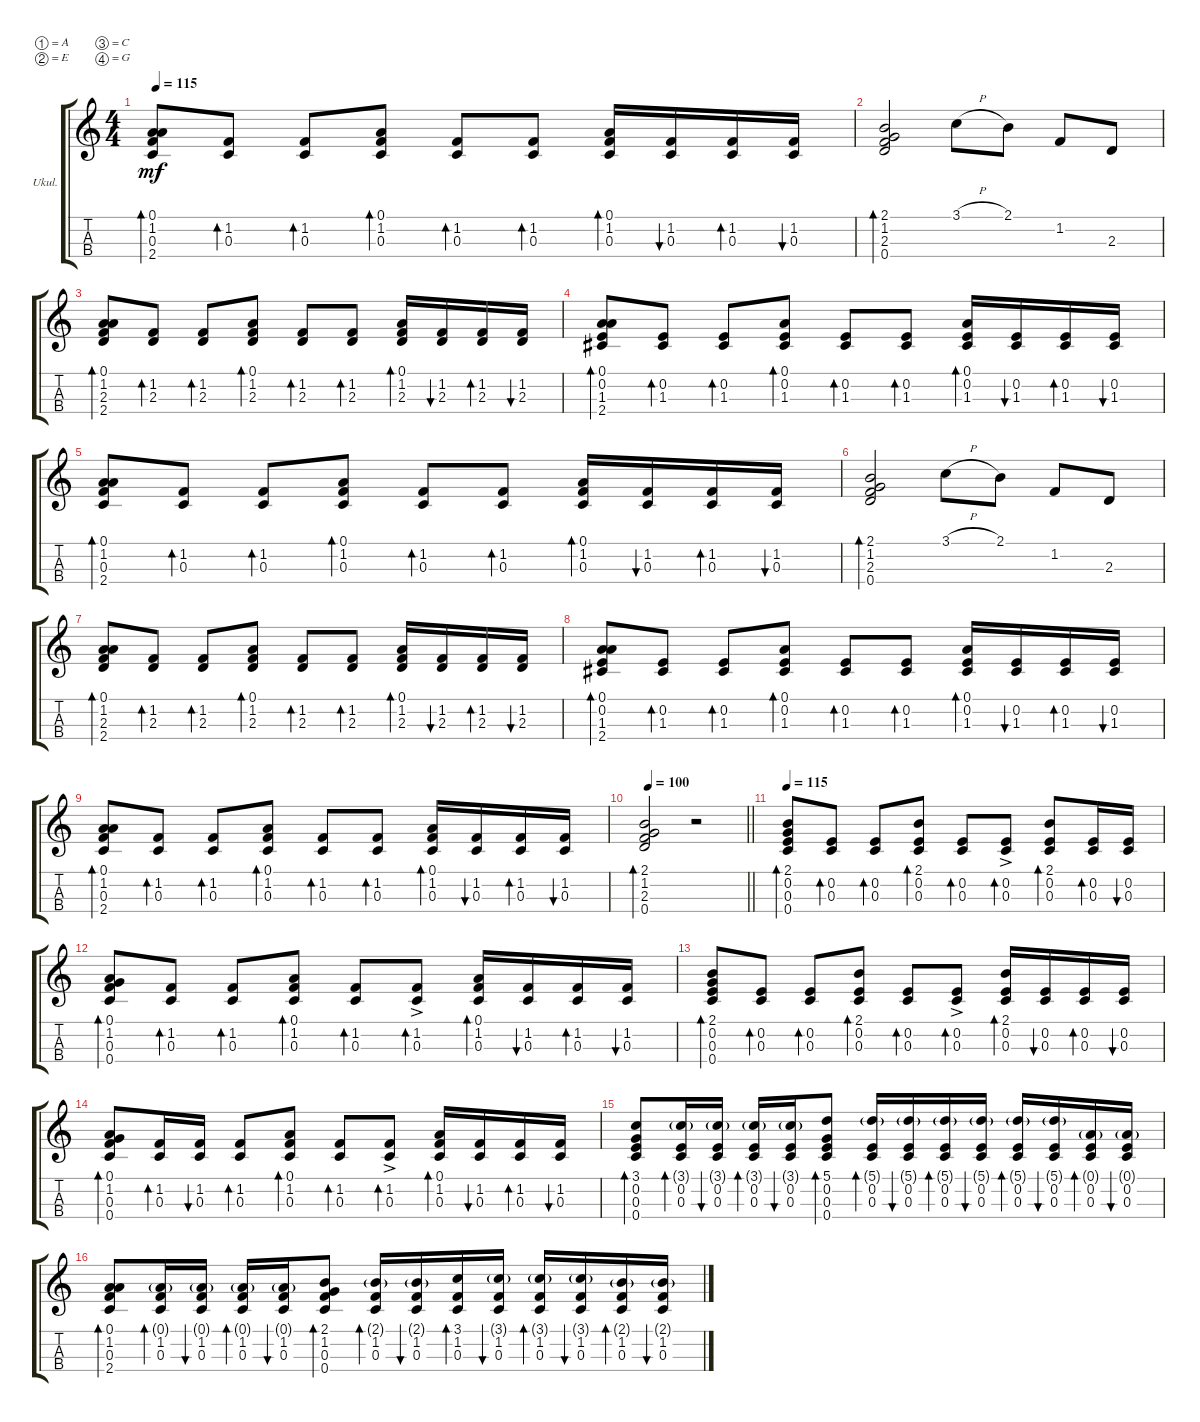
\defaultSystemsLayout 4
\bracketExtendMode groupsimilarinstruments
\firstSystemTrackNameOrientation horizontal
\otherSystemsTrackNameOrientation horizontal
\track ("Ukulele" "Ukul.") {instrument shamisen}
\staff {score tabs}
\tuning (A4 E4 C4 G4)
\ts (4 4)
\tempo 115
\clef g2
\ks c
(2.4 0.3 1.2 0.1).8{bd 58 dy mf} (1.2 0.3).8{bd 58} (0.3 1.2).8{bd 58} (0.1 1.2 0.3).8{bd 58} (1.2 0.3).8{bd 58} (0.3 1.2).8{bd 58} (1.2 0.3 0.1).16{bd 58} (1.2 0.3).16{bu 45} (1.2 0.3).16{bd 58} (1.2 0.3).16{bu 45} |
(0.4 2.3 1.2 2.1).2{bd 82} 3.1{h}.8 2.1.8 1.2.8 2.3.8 |
(2.4 2.3 1.2 0.1).8{bd 58} (1.2 2.3).8{bd 58} (2.3 1.2).8{bd 58} (0.1 1.2 2.3).8{bd 58} (1.2 2.3).8{bd 58} (2.3 1.2).8{bd 58} (1.2 2.3 0.1).16{bd 58} (1.2 2.3).16{bu 45} (1.2 2.3).16{bd 58} (1.2 2.3).16{bu 45} |
(2.4 1.3 0.2 0.1).8{bd 58} (0.2 1.3).8{bd 58} (1.3 0.2).8{bd 58} (0.1 0.2 1.3).8{bd 58} (0.2 1.3).8{bd 58} (1.3 0.2).8{bd 58} (0.2 1.3 0.1).16{bd 58} (0.2 1.3).16{bu 45} (0.2 1.3).16{bd 58} (0.2 1.3).16{bu 45} |
(2.4 0.3 1.2 0.1).8{bd 58} (1.2 0.3).8{bd 58} (0.3 1.2).8{bd 58} (0.1 1.2 0.3).8{bd 58} (1.2 0.3).8{bd 58} (0.3 1.2).8{bd 58} (1.2 0.3 0.1).16{bd 58} (1.2 0.3).16{bu 45} (1.2 0.3).16{bd 58} (1.2 0.3).16{bu 45} |
(0.4 2.3 1.2 2.1).2{bd 82} 3.1{h}.8 2.1.8 1.2.8 2.3.8 |
(2.4 2.3 1.2 0.1).8{bd 58} (1.2 2.3).8{bd 58} (2.3 1.2).8{bd 58} (0.1 1.2 2.3).8{bd 58} (1.2 2.3).8{bd 58} (2.3 1.2).8{bd 58} (1.2 2.3 0.1).16{bd 58} (1.2 2.3).16{bu 45} (1.2 2.3).16{bd 58} (1.2 2.3).16{bu 45} |
(2.4 1.3 0.2 0.1).8{bd 58} (0.2 1.3).8{bd 58} (1.3 0.2).8{bd 58} (0.1 0.2 1.3).8{bd 58} (0.2 1.3).8{bd 58} (1.3 0.2).8{bd 58} (0.2 1.3 0.1).16{bd 58} (0.2 1.3).16{bu 45} (0.2 1.3).16{bd 58} (0.2 1.3).16{bu 45} |
(2.4 0.3 1.2 0.1).8{bd 58} (1.2 0.3).8{bd 58} (0.3 1.2).8{bd 58} (0.1 1.2 0.3).8{bd 58} (1.2 0.3).8{bd 58} (0.3 1.2).8{bd 58} (1.2 0.3 0.1).16{bd 58} (1.2 0.3).16{bu 45} (1.2 0.3).16{bd 58} (1.2 0.3).16{bu 45} |
\tempo 100
\barLineRight lightlight
(0.4 2.3 1.2 2.1).2{bd 237} r.2 |
\tempo 115
(2.1 0.2 0.3 0.4).8{bd 61} (0.2 0.3).8{bd 60} (0.3 0.2).8{bd 59} (2.1 0.2 0.3).8{bd 58} (0.2 0.3).8{bd 58} (0.3{ac} 0.2).8{bd 58} (2.1 0.2 0.3).8{bd 58} (0.2 0.3).16{bd 58} (0.2 0.3).16{bu 57} |
(0.4 0.3 1.2 0.1).8{bd 58} (1.2 0.3).8{bd 58} (0.3 1.2).8{bd 58} (0.1 1.2 0.3).8{bd 58} (1.2 0.3).8{bd 58} (0.3{ac} 1.2).8{bd 58} (1.2 0.3 0.1).16{bd 58} (1.2 0.3).16{bu 45} (1.2 0.3).16{bd 58} (1.2 0.3).16{bu 45} |
(2.1 0.2 0.3 0.4).8{bd 61} (0.2 0.3).8{bd 60} (0.3 0.2).8{bd 59} (2.1 0.2 0.3).8{bd 58} (0.2 0.3).8{bd 58} (0.3{ac} 0.2).8{bd 58} (2.1 0.2 0.3).16{bd 58} (0.2 0.3).16{bu 57} (0.2 0.3).16{bd 58} (0.2 0.3).16{bu 57} |
(0.4 0.3 1.2 0.1).8{bd 58} (1.2 0.3).16{bd 58} (1.2 0.3).16{bu 45} (0.3 1.2).8{bd 58} (0.1 1.2 0.3).8{bd 58} (1.2 0.3).8{bd 58} (0.3{ac} 1.2).8{bd 58} (1.2 0.3 0.1).16{bd 58} (1.2 0.3).16{bu 45} (1.2 0.3).16{bd 58} (1.2 0.3).16{bu 45} |
(0.4 0.3 0.2 3.1).8{bd 58} (0.2 0.3 3.1{g}).16{bd 58} (0.2 0.3 3.1{g}).16{bu 45} (0.2 0.3 3.1{g}).16{bd 58} (0.2 0.3 3.1{g}).16{bu 45} (0.4 0.3 0.2 5.1).8{bd 58} (0.2 0.3 5.1{g}).16{bd 58} (0.2 0.3 5.1{g}).16{bu 45} (0.2 0.3 5.1{g}).16{bd 58} (0.2 0.3 5.1{g}).16{bu 45} (0.2 0.3 5.1{g}).16{bd 58} (0.2 0.3 5.1{g}).16{bu 45} (0.2 0.3 0.1{g}).16{bd 58} (0.2 0.3 0.1{g}).16{bu 45} |
(2.4 0.3 1.2 0.1).8{bd 58} (1.2 0.3 0.1{g}).16{bd 58} (1.2 0.3 0.1{g}).16{bu 45} (1.2 0.3 0.1{g}).16{bd 58} (1.2 0.3 0.1{g}).16{bu 45} (0.4 0.3 1.2 2.1).8{bd 58} (1.2 0.3 2.1{g}).16{bd 58} (1.2 0.3 2.1{g}).16{bu 45} (1.2 0.3 3.1).16{bd 58} (1.2 0.3 3.1{g}).16{bu 45} (1.2 0.3 3.1{g}).16{bd 58} (1.2 0.3 3.1{g}).16{bu 45} (1.2 0.3 2.1{g}).16{bd 58} (1.2 0.3 2.1{g}).16{bu 45}
